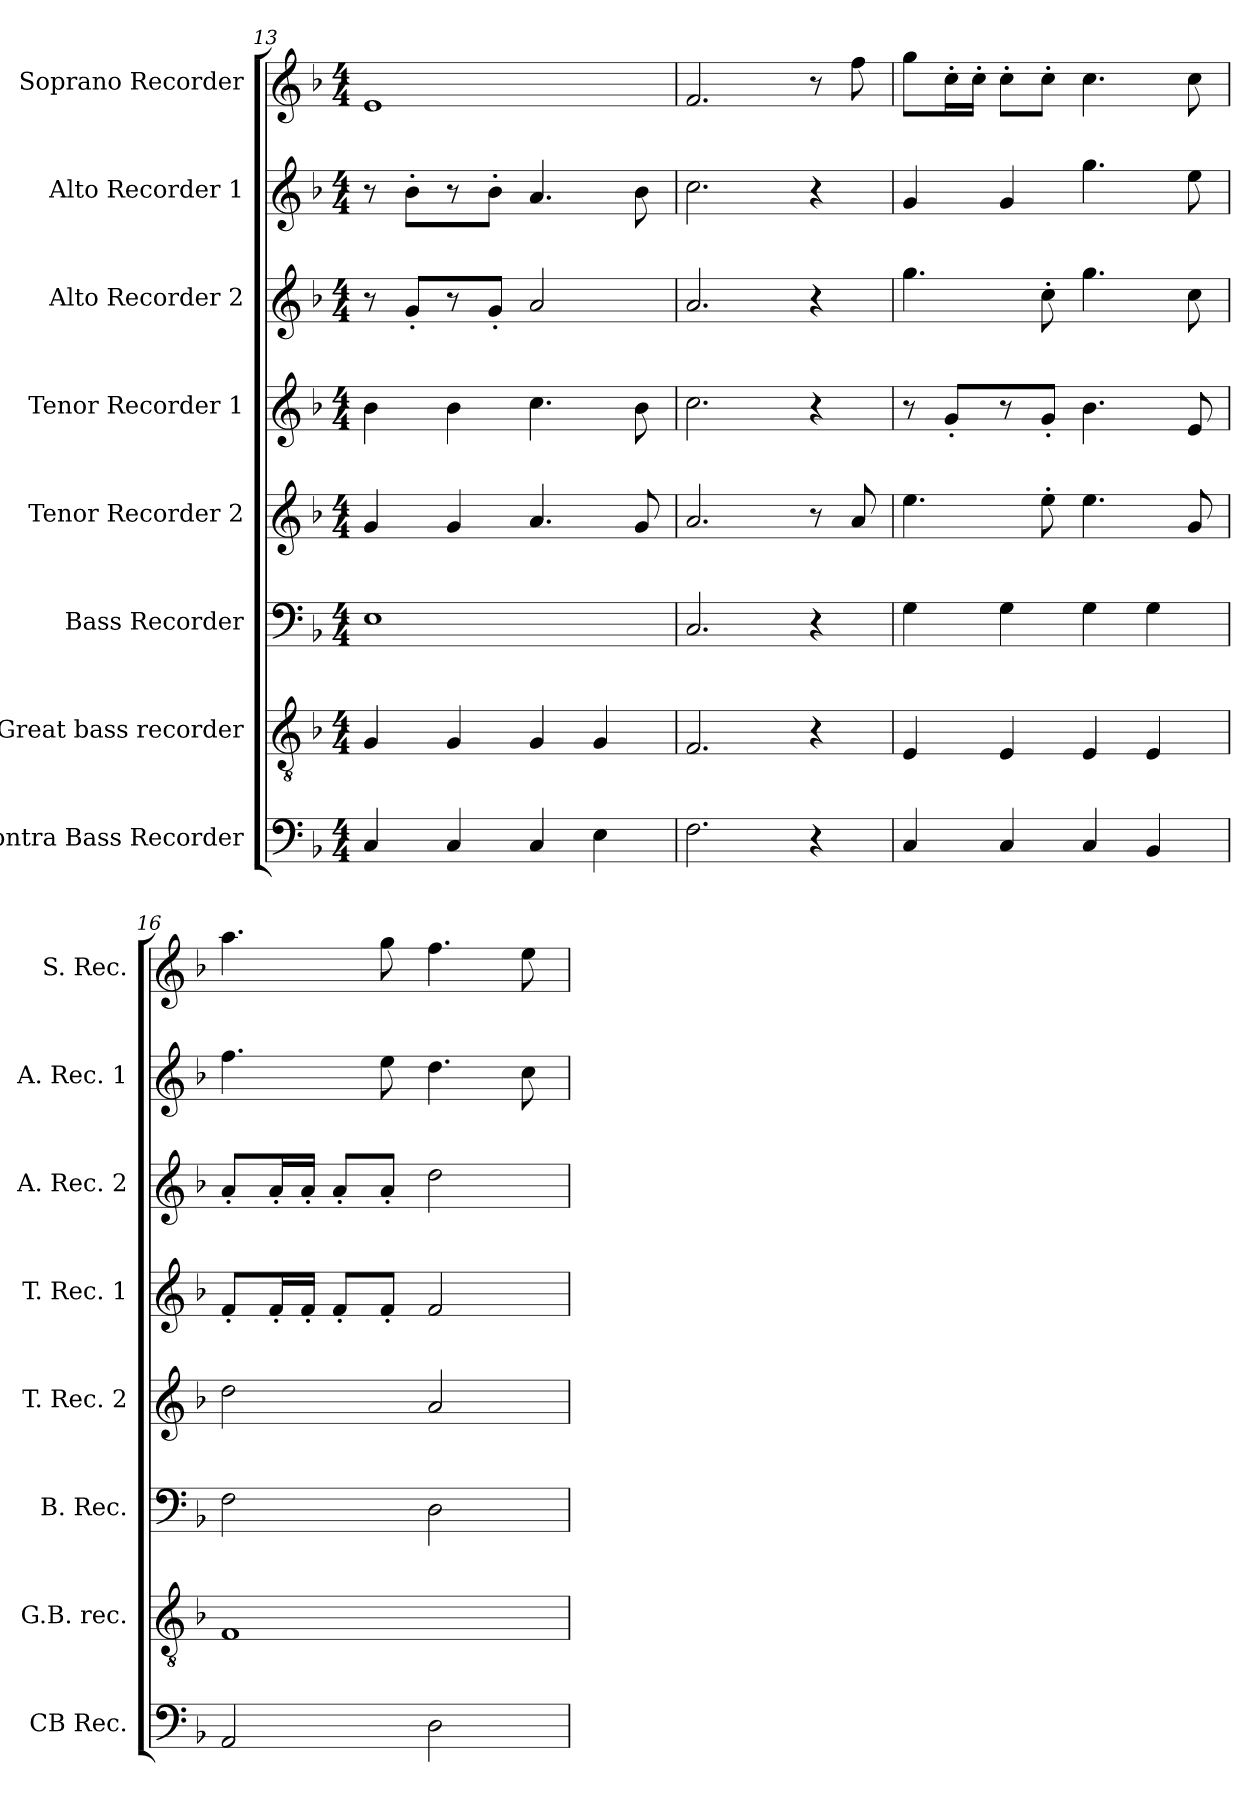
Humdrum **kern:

**kern	**kern	**kern	**kern	**kern	**kern	**kern	**kern
*part8	*part7	*part6	*part5	*part4	*part3	*part2	*part1
*staff8	*staff7	*staff6	*staff5	*staff4	*staff3	*staff2	*staff1
*I"Contra Bass Recorder	*I"Great bass recorder	*I"Bass Recorder	*I"Tenor Recorder 2	*I"Tenor Recorder 1	*I"Alto Recorder 2	*I"Alto Recorder 1	*I"Soprano Recorder
*I'CB Rec.	*I'G.B. rec.	*I'B. Rec.	*I'T. Rec.  2	*I'T. Rec.  1	*I'A. Rec.  2	*I'A. Rec.  1	*I'S. Rec.
!!LO:PB:g=z
*clefF4	*clefGv2	*clefF4	*clefG2	*clefG2	*clefG2	*clefG2	*clefG2
*	*	*ITrd-7c-12	*	*	*	*	*ITrd-7c-12
*k[b-]	*k[b-]	*k[b-]	*k[b-]	*k[b-]	*k[b-]	*k[b-]	*k[b-]
*F:	*F:	*F:	*F:	*F:	*F:	*F:	*F:
*M4/4	*M4/4	*M4/4	*M4/4	*M4/4	*M4/4	*M4/4	*M4/4
=13	=13	=13	=13	=13	=13	=13	=13
4C</	4G</	1e	4g/	4b-\	8r	8r	1ee
.	.	.	.	.	8g'</L	8b-'>\L	.
4C</	4G</	.	4g/	4b-\	8r	8r	.
.	.	.	.	.	8g'</J	8b-'>\J	.
4C</	4G</	.	4.a/	4.cc\	2a/	4.a/	.
4E>\	4G</	.	.	.	.	.	.
.	.	.	8g/	8b-\	.	8b-\	.
=14	=14	=14	=14	=14	=14	=14	=14
2.F\	2.F/	2.c/	2.a/	2.cc\	2.a/	2.cc\	2.ff/
4r	4r	4r	8r	4r	4r	4r	8r
.	.	.	8a/	.	.	.	8fff\
=15	=15	=15	=15	=15	=15	=15	=15
4C</	4E</	4g>\	4.ee\	8r	4.gg\	4g/	8ggg\L
.	.	.	.	8g'</L	.	.	16ccc'>\L
.	.	.	.	.	.	.	16ccc'>\JJ
4C</	4E</	4g>\	.	8r	.	4g/	8ccc'>\L
.	.	.	8ee'>\	8g'</J	8cc'>\	.	8ccc'>\J
4C</	4E</	4g>\	4.ee\	4.b-\	4.gg\	4.gg\	4.ccc\
4BB-</	4E</	4g>\	.	.	.	.	.
.	.	.	8g/	8e/	8cc\	8ee\	8ccc\
=16	=16	=16	=16	=16	=16	=16	=16
2AA/	1F	2f\	2dd\	8f'</L	8a'</L	4.ff\	4.aaa\
.	.	.	.	16f'</L	16a'</L	.	.
.	.	.	.	16f'</JJ	16a'</JJ	.	.
.	.	.	.	8f'</L	8a'</L	.	.
.	.	.	.	8f'</J	8a'</J	8ee\	8ggg\
2D\	.	2d\	2a/	2f/	2dd\	4.dd\	4.fff\
.	.	.	.	.	.	8cc\	8eee\
=	=	=	=	=	=	=	=
*-	*-	*-	*-	*-	*-	*-	*-
